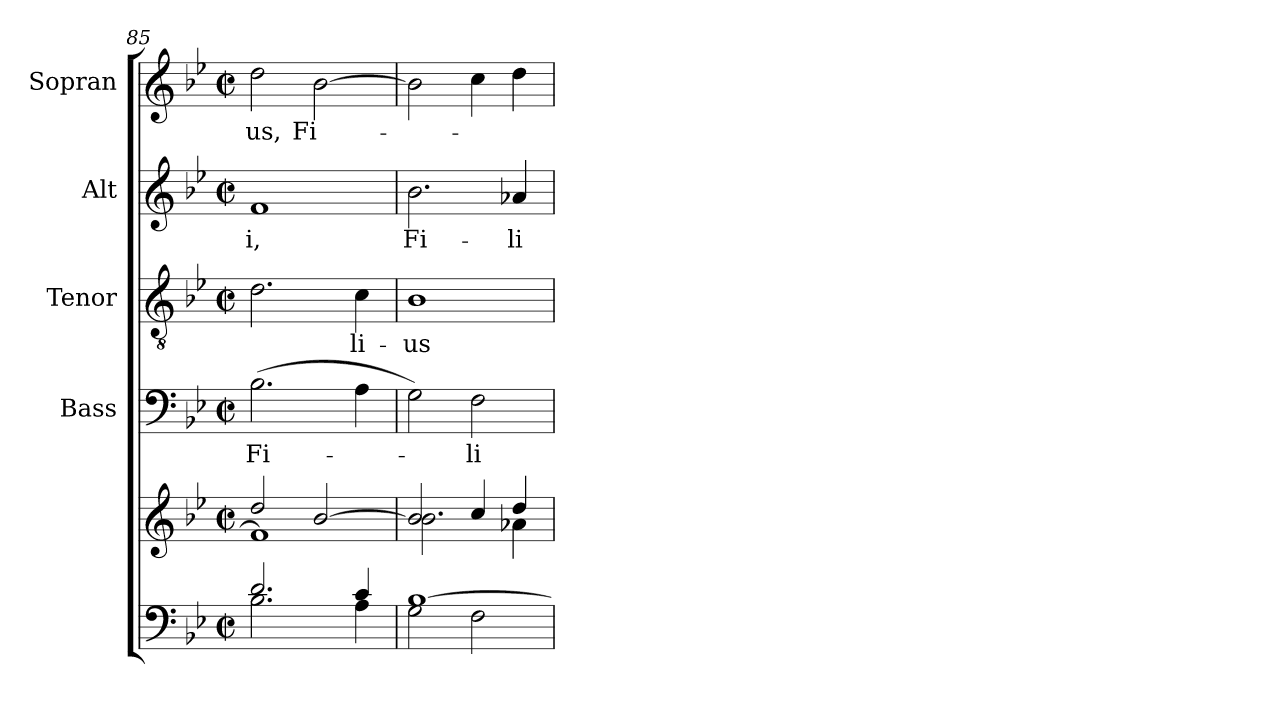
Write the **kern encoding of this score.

**kern	**kern	**kern	**text	**kern	**text	**kern	**text	**kern	**text
*part5	*part5	*part4	*part4	*part3	*part3	*part2	*part2	*part1	*part1
*staff6	*staff5	*staff4	*staff4	*staff3	*staff3	*staff2	*staff2	*staff1	*staff1
*	*	*I"Bass	*	*I"Tenor	*	*I"Alt	*	*I"Sopran	*
*	*	*I'B.	*	*I'T.	*	*I'A.	*	*I'S.	*
*clefF4	*clefG2	*clefF4	*	*clefGv2	*	*clefG2	*	*clefG2	*
*k[b-e-]	*k[b-e-]	*k[b-e-]	*	*k[b-e-]	*	*k[b-e-]	*	*k[b-e-]	*
*B-:	*B-:	*B-:	*	*B-:	*	*B-:	*	*B-:	*
*M2/2	*M2/2	*M2/2	*	*M2/2	*	*M2/2	*	*M2/2	*
*met(c|)	*met(c|)	*met(c|)	*	*met(c|)	*	*met(c|)	*	*met(c|)	*
=85	=85	=85	=85	=85	=85	=85	=85	=85	=85
*^	*^	*	*	*	*	*	*	*	*
!	!	!	!	!	!LO:LY:b	!	!	!	!LO:LY:b	!	!LO:LY:b
2.d/	2.B-\	2dd/	1f]	(>2.B-\	Fi-	2.d\	.	1f	-i,	2dd\	-us,
!	!	!	!	!	!	!	!	!	!	!	!LO:LY:b
.	.	[>2b-/	.	.	.	.	.	.	.	[2b-\	Fi-
!	!	!	!	!	!	!	!LO:LY:b	!	!	!	!
4c/	4A\	.	.	4A\	.	4c\	-li-	.	.	.	.
=86	=86	=86	=86	=86	=86	=86	=86	=86	=86	=86	=86
!	!	!	!	!	!	!	!LO:LY:b	!	!LO:LY:b	!	!
[>1B-	2G\	2b-/]	2.b-\	2G\)	.	1B-	-us	2.b-\	Fi-	2b-\]	.
!	!	!	!	!	!LO:LY:b	!	!	!	!	!	!
.	2F\	4cc/	.	2F\	-li-	.	.	.	.	4cc\	.
!	!	!	!	!	!	!	!	!	!LO:LY:b	!	!
.	.	4dd/	4a-X\	.	.	.	.	4a-X/	-li-	4dd\	.
*v	*v	*	*	*	*	*	*	*	*	*	*
*	*v	*v	*	*	*	*	*	*	*	*
=	=	=	=	=	=	=	=	=	=
*-	*-	*-	*-	*-	*-	*-	*-	*-	*-
